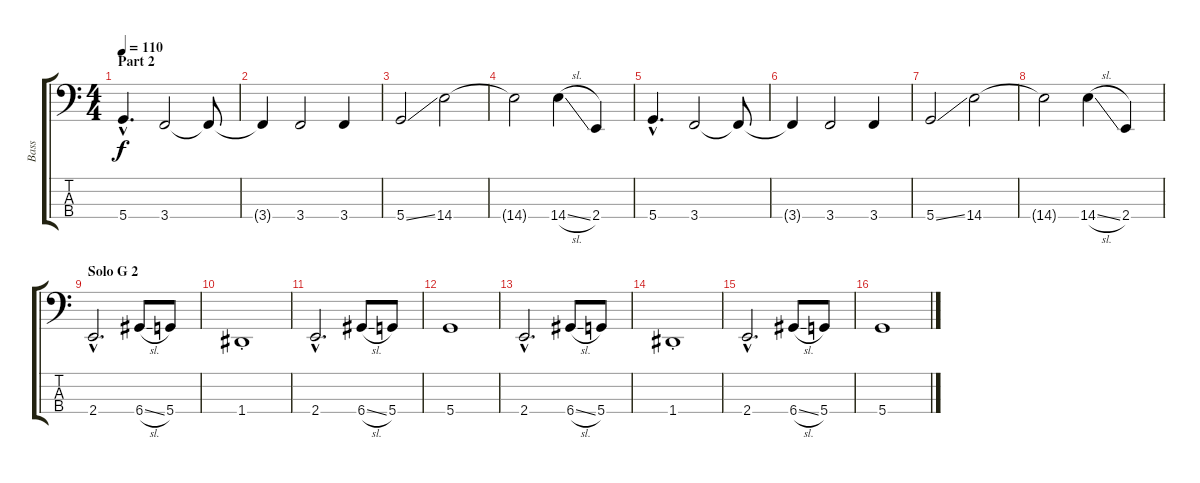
\track ("Bass" "Bass") {instrument electricbassfinger}
\staff {score tabs}
\tuning (G2 D2 A1 D1) {hide}
\ts (4 4)
\section ("" "Part 2")
\tempo 110
\clef f4
\ks c
5.4{hac}.4{d dy f} 3.4.2 3.4{t}.8 |
3.4{t}.4 3.4.2 3.4.4 |
5.4{ss}.2 14.4.2 |
14.4{t}.2 14.4{sl}.4 2.4.4 |
5.4{hac}.4{d} 3.4.2 3.4{t}.8 |
3.4{t}.4 3.4.2 3.4.4 |
5.4{ss}.2 14.4.2 |
14.4{t}.2 14.4{sl}.4 2.4.4 |
\section ("" "Solo G 2")
2.4{hac}.2{d} 6.4{sl}.8 5.4.8 |
1.4{st}.1 |
2.4{hac}.2{d} 6.4{sl}.8 5.4.8 |
5.4.1 |
2.4{hac}.2{d} 6.4{sl}.8 5.4.8 |
1.4{st}.1 |
2.4{hac}.2{d} 6.4{sl}.8 5.4.8 |
5.4.1
